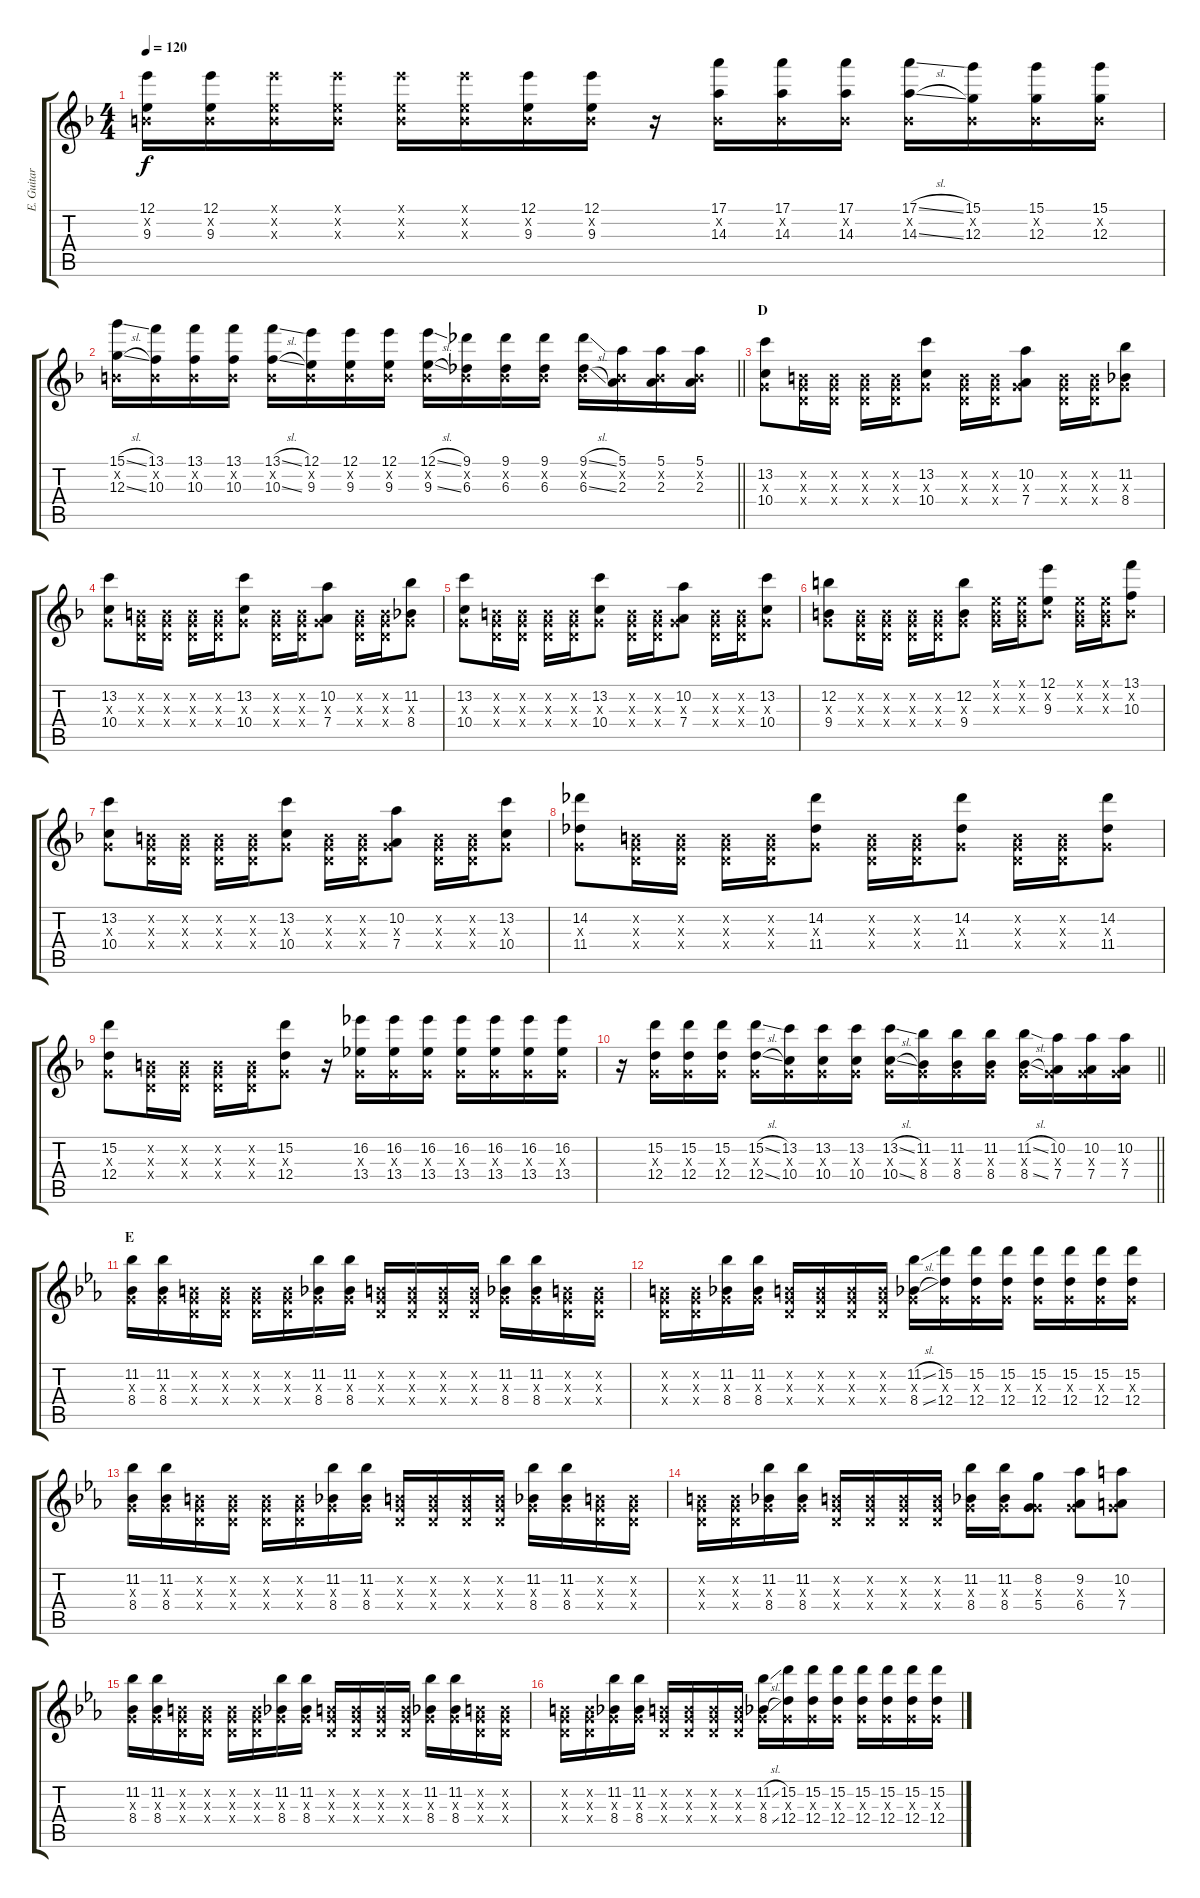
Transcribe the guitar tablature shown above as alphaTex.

\track ("E. Guitar I" "E. Guitar ") {instrument overdrivenguitar}
\staff {score tabs}
\tuning (E4 B3 G3 D3 A2 E2) {hide}
\ts (4 4)
\tempo 120
\clef g2
\ks f
(12.1 0.2{x} 9.3).16{dy f} (12.1 0.2{x} 9.3).16 (12.1{x} 0.2{x} 9.3{x}).16 (12.1{x} 0.2{x} 9.3{x}).16 (12.1{x} 0.2{x} 9.3{x}).16 (12.1{x} 0.2{x} 9.3{x}).16 (12.1 0.2{x} 9.3).16 (12.1 0.2{x} 9.3).16 r.16 (17.1 0.2{x} 14.3).16 (17.1 0.2{x} 14.3).16 (17.1 0.2{x} 14.3).16 (17.1{sl} 0.2{x} 14.3{sl}).16 (15.1 0.2{x} 12.3).16 (15.1 0.2{x} 12.3).16 (15.1 0.2{x} 12.3).16 |
\barLineRight lightlight
(15.1{sl} 0.2{x} 12.3{sl}).16 (13.1 0.2{x} 10.3).16 (13.1 0.2{x} 10.3).16 (13.1 0.2{x} 10.3).16 (13.1{sl} 0.2{x} 10.3{sl}).16 (12.1 0.2{x} 9.3).16 (12.1 0.2{x} 9.3).16 (12.1 0.2{x} 9.3).16 (12.1{sl} 0.2{x} 9.3{sl}).16 (9.1 0.2{x} 6.3).16 (9.1 0.2{x} 6.3).16 (9.1 0.2{x} 6.3).16 (9.1{sl} 0.2{x} 6.3{sl}).16 (5.1 0.2{x} 2.3).16 (5.1 0.2{x} 2.3).16 (5.1 0.2{x} 2.3).16 |
\section ("" "D")
(13.2 0.3{x} 10.4).8 (0.2{x} 0.3{x} 0.4{x}).16 (0.2{x} 0.3{x} 0.4{x}).16 (0.2{x} 0.3{x} 0.4{x}).16 (0.2{x} 0.3{x} 0.4{x}).16 (13.2 0.3{x} 10.4).8 (0.2{x} 0.3{x} 0.4{x}).16 (0.2{x} 0.3{x} 0.4{x}).16 (10.2 0.3{x} 7.4).8 (0.2{x} 0.3{x} 0.4{x}).16 (0.2{x} 0.3{x} 0.4{x}).16 (11.2 0.3{x} 8.4).8 |
(13.2 0.3{x} 10.4).8 (0.2{x} 0.3{x} 0.4{x}).16 (0.2{x} 0.3{x} 0.4{x}).16 (0.2{x} 0.3{x} 0.4{x}).16 (0.2{x} 0.3{x} 0.4{x}).16 (13.2 0.3{x} 10.4).8 (0.2{x} 0.3{x} 0.4{x}).16 (0.2{x} 0.3{x} 0.4{x}).16 (10.2 0.3{x} 7.4).8 (0.2{x} 0.3{x} 0.4{x}).16 (0.2{x} 0.3{x} 0.4{x}).16 (11.2 0.3{x} 8.4).8 |
(13.2 0.3{x} 10.4).8 (0.2{x} 0.3{x} 0.4{x}).16 (0.2{x} 0.3{x} 0.4{x}).16 (0.2{x} 0.3{x} 0.4{x}).16 (0.2{x} 0.3{x} 0.4{x}).16 (13.2 0.3{x} 10.4).8 (0.2{x} 0.3{x} 0.4{x}).16 (0.2{x} 0.3{x} 0.4{x}).16 (10.2 0.3{x} 7.4).8 (0.2{x} 0.3{x} 0.4{x}).16 (0.2{x} 0.3{x} 0.4{x}).16 (13.2 0.3{x} 10.4).8 |
(12.2 0.3{x} 9.4).8 (0.2{x} 0.3{x} 0.4{x}).16 (0.2{x} 0.3{x} 0.4{x}).16 (0.2{x} 0.3{x} 0.4{x}).16 (0.2{x} 0.3{x} 0.4{x}).16 (12.2 0.3{x} 9.4).8 (0.1{x} 0.2{x} 0.3{x}).16 (0.1{x} 0.2{x} 0.3{x}).16 (12.1 0.2{x} 9.3).8 (0.1{x} 0.2{x} 0.3{x}).16 (0.1{x} 0.2{x} 0.3{x}).16 (13.1 0.2{x} 10.3).8 |
(13.2 0.3{x} 10.4).8 (0.2{x} 0.3{x} 0.4{x}).16 (0.2{x} 0.3{x} 0.4{x}).16 (0.2{x} 0.3{x} 0.4{x}).16 (0.2{x} 0.3{x} 0.4{x}).16 (13.2 0.3{x} 10.4).8 (0.2{x} 0.3{x} 0.4{x}).16 (0.2{x} 0.3{x} 0.4{x}).16 (10.2 0.3{x} 7.4).8 (0.2{x} 0.3{x} 0.4{x}).16 (0.2{x} 0.3{x} 0.4{x}).16 (13.2 0.3{x} 10.4).8 |
(14.2 0.3{x} 11.4).8 (0.2{x} 0.3{x} 0.4{x}).16 (0.2{x} 0.3{x} 0.4{x}).16 (0.2{x} 0.3{x} 0.4{x}).16 (0.2{x} 0.3{x} 0.4{x}).16 (14.2 0.3{x} 11.4).8 (0.2{x} 0.3{x} 0.4{x}).16 (0.2{x} 0.3{x} 0.4{x}).16 (14.2 0.3{x} 11.4).8 (0.2{x} 0.3{x} 0.4{x}).16 (0.2{x} 0.3{x} 0.4{x}).16 (14.2 0.3{x} 11.4).8 |
(15.2 0.3{x} 12.4).8 (0.2{x} 0.3{x} 0.4{x}).16 (0.2{x} 0.3{x} 0.4{x}).16 (0.2{x} 0.3{x} 0.4{x}).16 (0.2{x} 0.3{x} 0.4{x}).16 (15.2 0.3{x} 12.4).8 r.16 (16.2 0.3{x} 13.4).16 (16.2 0.3{x} 13.4).16 (16.2 0.3{x} 13.4).16 (16.2 0.3{x} 13.4).16 (16.2 0.3{x} 13.4).16 (16.2 0.3{x} 13.4).16 (16.2 0.3{x} 13.4).16 |
\barLineRight lightlight
r.16 (15.2 0.3{x} 12.4).16 (15.2 0.3{x} 12.4).16 (15.2 0.3{x} 12.4).16 (15.2{sl} 0.3{x} 12.4{sl}).16 (13.2 0.3{x} 10.4).16 (13.2 0.3{x} 10.4).16 (13.2 0.3{x} 10.4).16 (13.2{sl} 0.3{x} 10.4{sl}).16 (11.2 0.3{x} 8.4).16 (11.2 0.3{x} 8.4).16 (11.2 0.3{x} 8.4).16 (11.2{sl} 0.3{x} 8.4{sl}).16 (10.2 0.3{x} 7.4).16 (10.2 0.3{x} 7.4).16 (10.2 0.3{x} 7.4).16 |
\section ("" "E")
\ks eb
(11.2 0.3{x} 8.4).16 (11.2 0.3{x} 8.4).16 (0.2{x} 0.3{x} 0.4{x}).16 (0.2{x} 0.3{x} 0.4{x}).16 (0.2{x} 0.3{x} 0.4{x}).16 (0.2{x} 0.3{x} 0.4{x}).16 (11.2 0.3{x} 8.4).16 (11.2 0.3{x} 8.4).16 (0.2{x} 0.3{x} 0.4{x}).16 (0.2{x} 0.3{x} 0.4{x}).16 (0.2{x} 0.3{x} 0.4{x}).16 (0.2{x} 0.3{x} 0.4{x}).16 (11.2 0.3{x} 8.4).16 (11.2 0.3{x} 8.4).16 (0.2{x} 0.3{x} 0.4{x}).16 (0.2{x} 0.3{x} 0.4{x}).16 |
(0.2{x} 0.3{x} 0.4{x}).16 (0.2{x} 0.3{x} 0.4{x}).16 (11.2 0.3{x} 8.4).16 (11.2 0.3{x} 8.4).16 (0.2{x} 0.3{x} 0.4{x}).16 (0.2{x} 0.3{x} 0.4{x}).16 (0.2{x} 0.3{x} 0.4{x}).16 (0.2{x} 0.3{x} 0.4{x}).16 (11.2{sl} 0.3{x} 8.4{sl}).16 (15.2 0.3{x} 12.4).16 (15.2 0.3{x} 12.4).16 (15.2 0.3{x} 12.4).16 (15.2 0.3{x} 12.4).16 (15.2 0.3{x} 12.4).16 (15.2 0.3{x} 12.4).16 (15.2 0.3{x} 12.4).16 |
(11.2 0.3{x} 8.4).16 (11.2 0.3{x} 8.4).16 (0.2{x} 0.3{x} 0.4{x}).16 (0.2{x} 0.3{x} 0.4{x}).16 (0.2{x} 0.3{x} 0.4{x}).16 (0.2{x} 0.3{x} 0.4{x}).16 (11.2 0.3{x} 8.4).16 (11.2 0.3{x} 8.4).16 (0.2{x} 0.3{x} 0.4{x}).16 (0.2{x} 0.3{x} 0.4{x}).16 (0.2{x} 0.3{x} 0.4{x}).16 (0.2{x} 0.3{x} 0.4{x}).16 (11.2 0.3{x} 8.4).16 (11.2 0.3{x} 8.4).16 (0.2{x} 0.3{x} 0.4{x}).16 (0.2{x} 0.3{x} 0.4{x}).16 |
(0.2{x} 0.3{x} 0.4{x}).16 (0.2{x} 0.3{x} 0.4{x}).16 (11.2 0.3{x} 8.4).16 (11.2 0.3{x} 8.4).16 (0.2{x} 0.3{x} 0.4{x}).16 (0.2{x} 0.3{x} 0.4{x}).16 (0.2{x} 0.3{x} 0.4{x}).16 (0.2{x} 0.3{x} 0.4{x}).16 (11.2 0.3{x} 8.4).16 (11.2 0.3{x} 8.4).16 (8.2 0.3{x} 5.4).8 (9.2 0.3{x} 6.4).8 (10.2 0.3{x} 7.4).8 |
(11.2 0.3{x} 8.4).16 (11.2 0.3{x} 8.4).16 (0.2{x} 0.3{x} 0.4{x}).16 (0.2{x} 0.3{x} 0.4{x}).16 (0.2{x} 0.3{x} 0.4{x}).16 (0.2{x} 0.3{x} 0.4{x}).16 (11.2 0.3{x} 8.4).16 (11.2 0.3{x} 8.4).16 (0.2{x} 0.3{x} 0.4{x}).16 (0.2{x} 0.3{x} 0.4{x}).16 (0.2{x} 0.3{x} 0.4{x}).16 (0.2{x} 0.3{x} 0.4{x}).16 (11.2 0.3{x} 8.4).16 (11.2 0.3{x} 8.4).16 (0.2{x} 0.3{x} 0.4{x}).16 (0.2{x} 0.3{x} 0.4{x}).16 |
(0.2{x} 0.3{x} 0.4{x}).16 (0.2{x} 0.3{x} 0.4{x}).16 (11.2 0.3{x} 8.4).16 (11.2 0.3{x} 8.4).16 (0.2{x} 0.3{x} 0.4{x}).16 (0.2{x} 0.3{x} 0.4{x}).16 (0.2{x} 0.3{x} 0.4{x}).16 (0.2{x} 0.3{x} 0.4{x}).16 (11.2{sl} 0.3{x} 8.4{sl}).16 (15.2 0.3{x} 12.4).16 (15.2 0.3{x} 12.4).16 (15.2 0.3{x} 12.4).16 (15.2 0.3{x} 12.4).16 (15.2 0.3{x} 12.4).16 (15.2 0.3{x} 12.4).16 (15.2 0.3{x} 12.4).16
